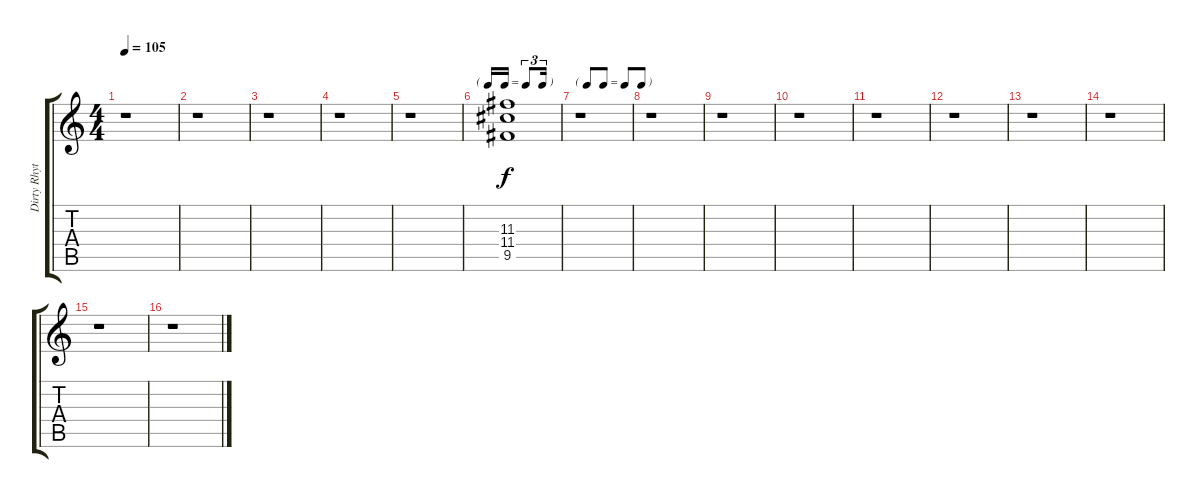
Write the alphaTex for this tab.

\track ("Dirty Rhythm Clean Switch" "Dirty Rhyt") {instrument electricguitarjazz}
\staff {score tabs}
\tuning (E4 B3 G3 D3 A2 E2) {hide}
\ts (4 4)
\tempo 105
\clef g2
\ks c
r.1{dy f} |
r.1 |
r.1 |
r.1 |
r.1 |
\tf triplet16th
(11.3 11.4 9.5).1 |
\tf none
r.1 |
r.1 |
r.1 |
r.1 |
r.1 |
r.1 |
r.1 |
r.1 |
r.1 |
r.1
